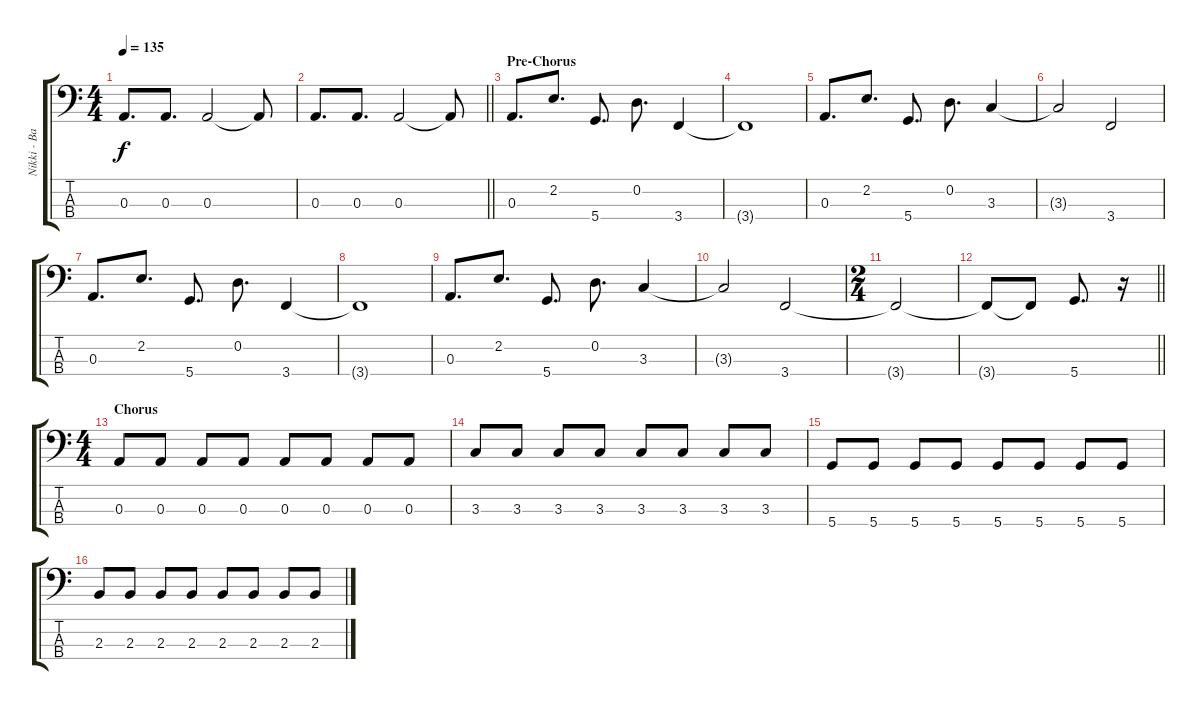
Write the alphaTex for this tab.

\track ("Nikki - Bass" "Nikki - Ba") {instrument electricbasspick}
\staff {score tabs}
\tuning (G2 D2 A1 D1) {hide}
\ts (4 4)
\tempo 135
\clef f4
\ks c
0.3.8{d dy f} 0.3.8{d} 0.3.2 0.3{t}.8 |
\barLineRight lightlight
0.3.8{d} 0.3.8{d} 0.3.2 0.3{t}.8 |
\section ("" "Pre-Chorus")
0.3.8{d} 2.2.8{d} 5.4.8{d} 0.2.8{d} 3.4.4 |
3.4{t}.1 |
0.3.8{d} 2.2.8{d} 5.4.8{d} 0.2.8{d} 3.3.4 |
3.3{t}.2 3.4.2 |
0.3.8{d} 2.2.8{d} 5.4.8{d} 0.2.8{d} 3.4.4 |
3.4{t}.1 |
0.3.8{d} 2.2.8{d} 5.4.8{d} 0.2.8{d} 3.3.4 |
3.3{t}.2 3.4.2 |
\ts (2 4)
3.4{t}.2 |
\barLineRight lightlight
3.4{t}.8 3.4{t}.8 5.4.8{d} r.16 |
\ts (4 4)
\section ("" "Chorus")
0.3.8 0.3.8 0.3.8 0.3.8 0.3.8 0.3.8 0.3.8 0.3.8 |
3.3.8 3.3.8 3.3.8 3.3.8 3.3.8 3.3.8 3.3.8 3.3.8 |
5.4.8 5.4.8 5.4.8 5.4.8 5.4.8 5.4.8 5.4.8 5.4.8 |
2.3.8 2.3.8 2.3.8 2.3.8 2.3.8 2.3.8 2.3.8 2.3.8
